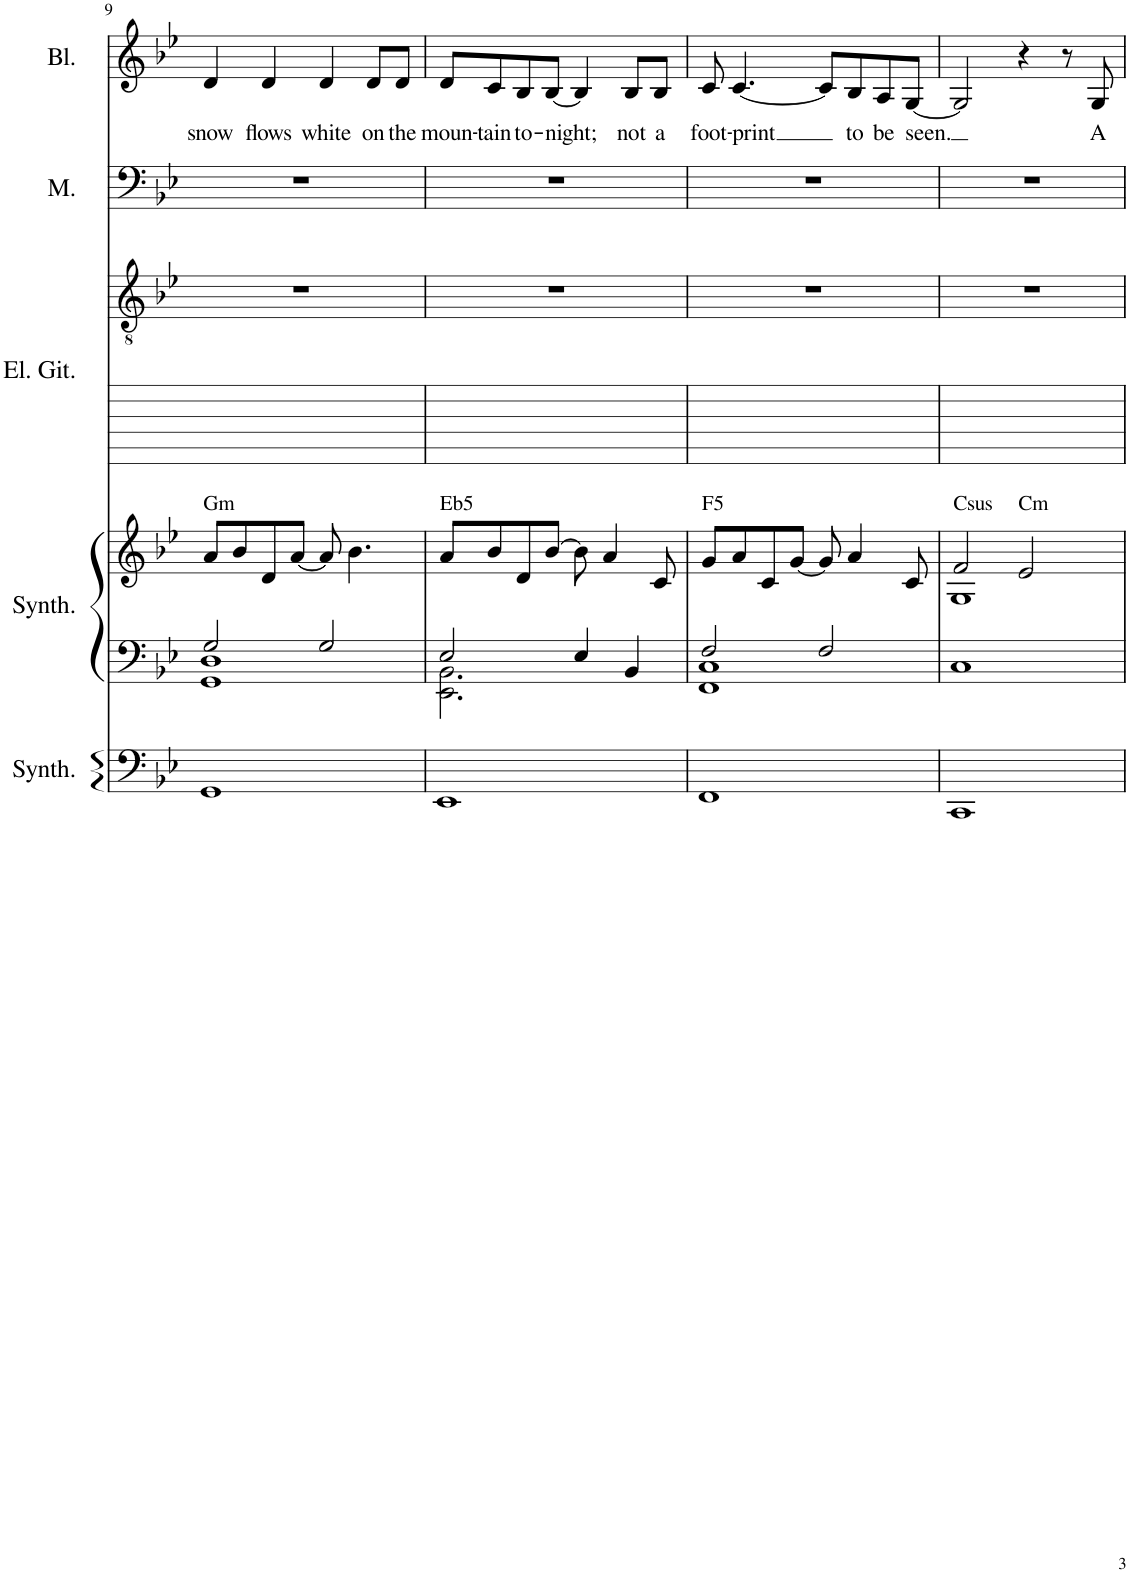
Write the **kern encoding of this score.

**kern	**kern	**kern	**kern	**kern	**kern	**kern	**text
*part5	*part4	*part4	*part3	*part3	*part2	*part1	*part1
*staff7	*staff6	*staff5	*staff4	*staff3	*staff2	*staff1	*staff1
*I"Bass synthesizer	*I"Metaalachtige synthesizer	*	*I"Elektrische gitaar	*	*I"Mannenstemmen	*I"Vrouwenstemmen	*
*I'Synth.	*I'Synth.	*	*I'El. Git.	*	*I'M.	*	*
!!LO:PB:g=z
*clefF4	*clefF4	*clefG2	*	*clefGv2	*clefF4	*clefG2	*
*k[b-e-]	*k[b-e-]	*k[b-e-]	*k[b-e-]	*k[b-e-]	*k[b-e-]	*k[b-e-]	*
*M2/2	*M2/2	*M2/2	*M2/2	*M2/2	*M2/2	*M2/2	*
*met(c|)	*met(c|)	*met(c|)	*met(c|)	*met(c|)	*met(c|)	*met(c|)	*
=9	=9	=9	=9	=9	=9	=9	=9
*	*^	*	*	*	*	*	*
!	!	!	!LO:TX:a:t=Gm	!	!	!	!	!
!	!	!	!	!	!	!	!	!LO:LY:b
1GG	2G/	1GG 1D	8a/L	1r	1r	1r	4d/	snow
.	.	.	8b-/	.	.	.	.	.
!	!	!	!	!	!	!	!	!LO:LY:b
.	.	.	8d/	.	.	.	4d/	flows
.	.	.	[8a/J	.	.	.	.	.
!	!	!	!	!	!	!	!	!LO:LY:b
.	2G/	.	8a/]	.	.	.	4d/	white
.	.	.	4.b-\	.	.	.	.	.
!	!	!	!	!	!	!	!	!LO:LY:b
.	.	.	.	.	.	.	8d/L	on
!	!	!	!	!	!	!	!	!LO:LY:b
.	.	.	.	.	.	.	8d/J	the
=10	=10	=10	=10	=10	=10	=10	=10	=10
!	!	!	!LO:TX:a:t=Eb5	!	!	!	!	!
!	!	!	!	!	!	!	!	!LO:LY:b
1EE-	2E-/	2.EE-\ 2.BB-\	8a/L	1r	1r	1r	8d/L	moun-
!	!	!	!	!	!	!	!	!LO:LY:b
.	.	.	8b-/	.	.	.	8c/	-tain
!	!	!	!	!	!	!	!	!LO:LY:b
.	.	.	8d/	.	.	.	8B-/	to-
!	!	!	!	!	!	!	!	!LO:LY:b
.	.	.	[8b-/J	.	.	.	[8B-/J	-night;
.	4E-/	.	8b-\]	.	.	.	4B-/]	.
.	.	.	4a/	.	.	.	.	.
!	!	!	!	!	!	!	!	!LO:LY:b
.	4BB-/	4ryy	.	.	.	.	8B-/L	not
!	!	!	!	!	!	!	!	!LO:LY:b
.	.	.	8c/	.	.	.	8B-/J	a
=11	=11	=11	=11	=11	=11	=11	=11	=11
!	!	!	!LO:TX:a:t=F5	!	!	!	!	!
!	!	!	!	!	!	!	!	!LO:LY:b
1FF	2F/	1FF 1C	8g/L	1r	1r	1r	8c/	foot-
!	!	!	!	!	!	!	!	!LO:LY:b
.	.	.	8a/	.	.	.	[4.c/	-print
.	.	.	8c/	.	.	.	.	.
.	.	.	[8g/J	.	.	.	.	.
.	2F/	.	8g/]	.	.	.	8c/L]	.
!	!	!	!	!	!	!	!	!LO:LY:b
.	.	.	4a/	.	.	.	8B-/	to
!	!	!	!	!	!	!	!	!LO:LY:b
.	.	.	.	.	.	.	8A/	be
!	!	!	!	!	!	!	!	!LO:LY:b
.	.	.	8c/	.	.	.	[8G/J	seen.
*	*v	*v	*	*	*	*	*	*
=12	=12	=12	=12	=12	=12	=12	=12
*	*	*^	*	*	*	*	*
!	!	!LO:TX:a:t=Csus	!	!	!	!	!	!
1CC	1C	2f/	1G	1r	1r	1r	2G/]	.
!	!	!LO:TX:a:t=Cm	!	!	!	!	!	!
.	.	2e-/	.	.	.	.	4r	.
.	.	.	.	.	.	.	8r	.
!	!	!	!	!	!	!	!	!LO:LY:b
.	.	.	.	.	.	.	8G/	A
*	*	*v	*v	*	*	*	*	*
=	=	=	=	=	=	=	=
*-	*-	*-	*-	*-	*-	*-	*-
